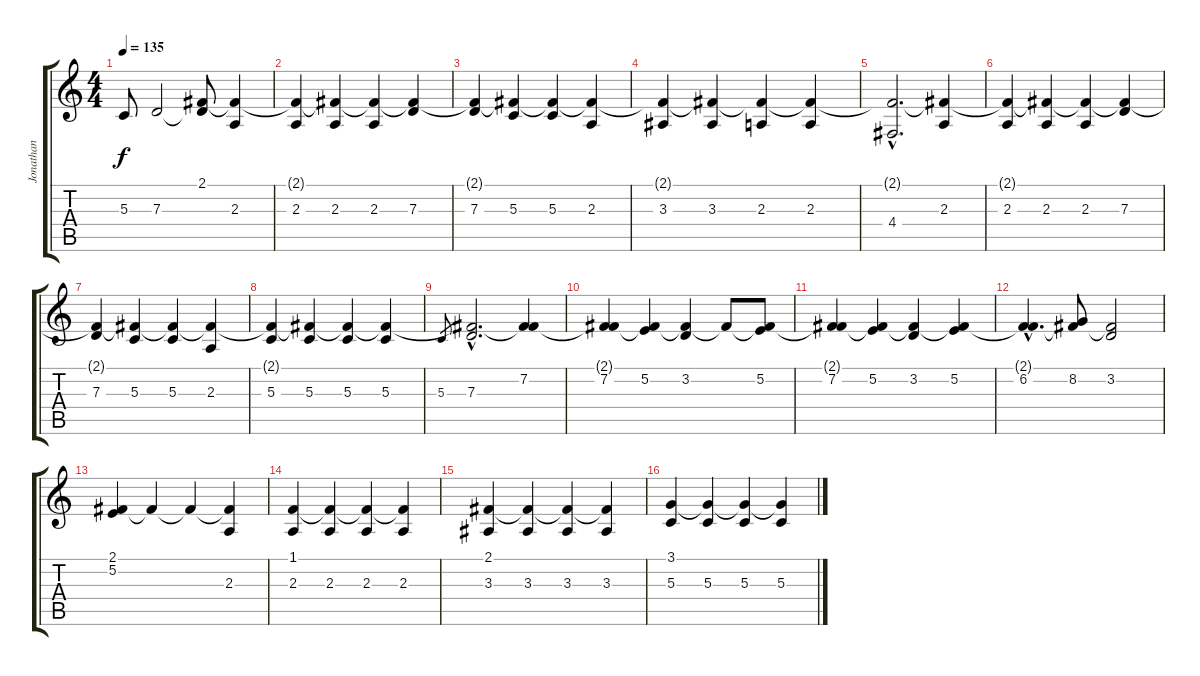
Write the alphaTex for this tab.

\track ("Jonathan" "Jonathan") {instrument cello}
\staff {score tabs}
\tuning (E4 B3 G3 D3 A2 E2) {hide}
\ts (4 4)
\tempo 135
\clef g2
\ks c
5.3.8{dy f} 7.3.2 (2.1 7.3{t}).8 (2.1{t} 2.3).4 |
(2.1{t} 2.3).4 (2.1{t} 2.3).4 (2.1{t} 2.3).4 (2.1{t} 7.3).4 |
(2.1{t} 7.3).4 (2.1{t} 5.3).4 (2.1{t} 5.3).4 (2.1{t} 2.3).4 |
(2.1{t} 3.3).4 (2.1{t} 3.3).4 (2.1{t} 2.3).4 (2.1{t} 2.3).4 |
(2.1{hac t} 4.4{hac}).2{d} (2.1{t} 2.3).4 |
(2.1{t} 2.3).4 (2.1{t} 2.3).4 (2.1{t} 2.3).4 (2.1{t} 7.3).4 |
(2.1{t} 7.3).4 (2.1{t} 5.3).4 (2.1{t} 5.3).4 (2.1{t} 2.3).4 |
(2.1{t} 5.3).4 (2.1{t} 5.3).4 (2.1{t} 5.3).4 (2.1{t} 5.3).4 |
5.3.8{gr} (2.1{hac t} 7.3{hac}).2{d} (2.1{t} 7.2).4 |
(2.1{t} 7.2).4 (2.1{t} 5.2).4 (2.1{t} 3.2).4 2.1{t}.8 (2.1{t} 5.2).8 |
(2.1{t} 7.2).4 (2.1{t} 5.2).4 (2.1{t} 3.2).4 (2.1{t} 5.2).4 |
(2.1{hac t} 6.2{hac}).4{d} (2.1{t} 8.2).8 (2.1{t} 3.2).2 |
(2.1 5.2).4 2.1{t}.4 2.1{t}.4 (2.1{t} 2.3).4 |
(1.1 2.3).4 (1.1{t} 2.3).4 (1.1{t} 2.3).4 (1.1{t} 2.3).4 |
(2.1 3.3).4 (2.1{t} 3.3).4 (2.1{t} 3.3).4 (2.1{t} 3.3).4 |
(3.1 5.3).4 (3.1{t} 5.3).4 (3.1{t} 5.3).4 (3.1{t} 5.3).4
